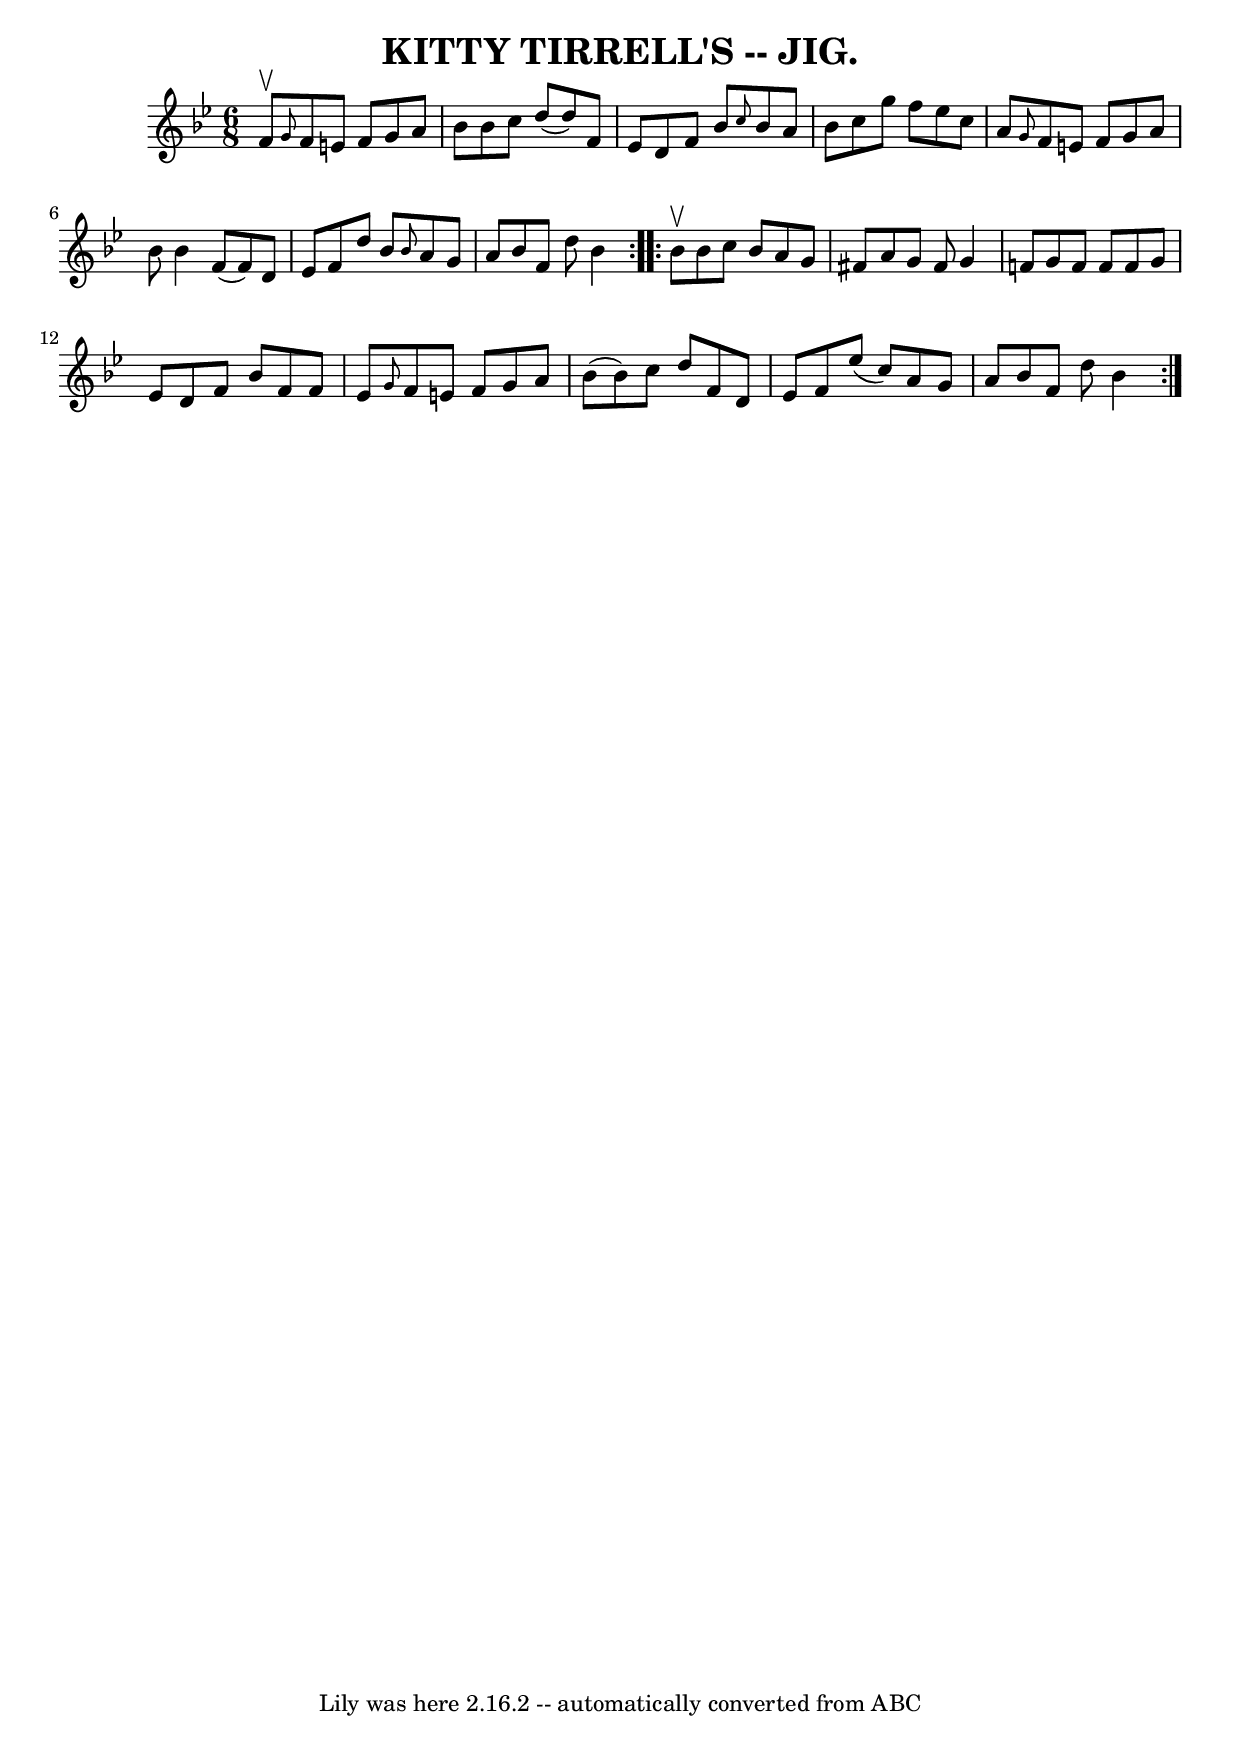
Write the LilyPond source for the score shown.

\version "2.16.2"
\include "Mammoth.ily"
\header {
	%% book = "Coles pg. 64.2"
	crossRefNumber = "22"
	footnotes = ""
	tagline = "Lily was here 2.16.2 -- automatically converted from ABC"
	title = "KITTY TIRRELL'S -- JIG."
}
voicedefault =  {


\repeat volta 2 {
\time 6/8 
\key bes \major f'8^\upbow |
 \grace { g'8  } f'8    
e'8 f'8 g'8 a'8 bes'8  |
 bes'8 c''8 d''8 (d''8  
-) f'8 ees'8  |
 d'8 f'8 bes'8  \grace { c''8  } bes'8  
 a'8 bes'8  |
 c''8 g''8 f''8 ees''8 c''8 a'8  
|
     \grace { g'8  } f'8 e'8 f'8 g'8 a'8 bes'8  
|
 bes'4 f'8 (f'8) d'8 ees'8  |
 f'8 d''8    
bes'8  \grace { bes'8  } a'8 g'8 a'8  |
 bes'8 f'8    
d''8 bes'4  }     \repeat volta 2 { bes'8^\upbow |
 bes'8 c''8 
 bes'8 a'8 g'8 fis'8  |
 a'8 g'8 fis'8 g'4 f'!8  
|
 g'8 f'8 f'8 f'8 g'8 ees'8  |
 d'8 f'8    
bes'8 f'8 f'8 ees'8  |
     \grace { g'8  } f'8 e'8    
f'8 g'8 a'8 bes'8 (|
 bes'8) c''8 d''8 f'8 d'8  
 ees'8  |
 f'8 ees''8 (c''8) a'8 g'8 a'8  |
   
bes'8 f'8 d''8 bes'4  }   
}

\score{
    <<

	\context Staff="default"
	{
	    \voicedefault 
	}

    >>
	\layout {
	}
	\midi {}
}
